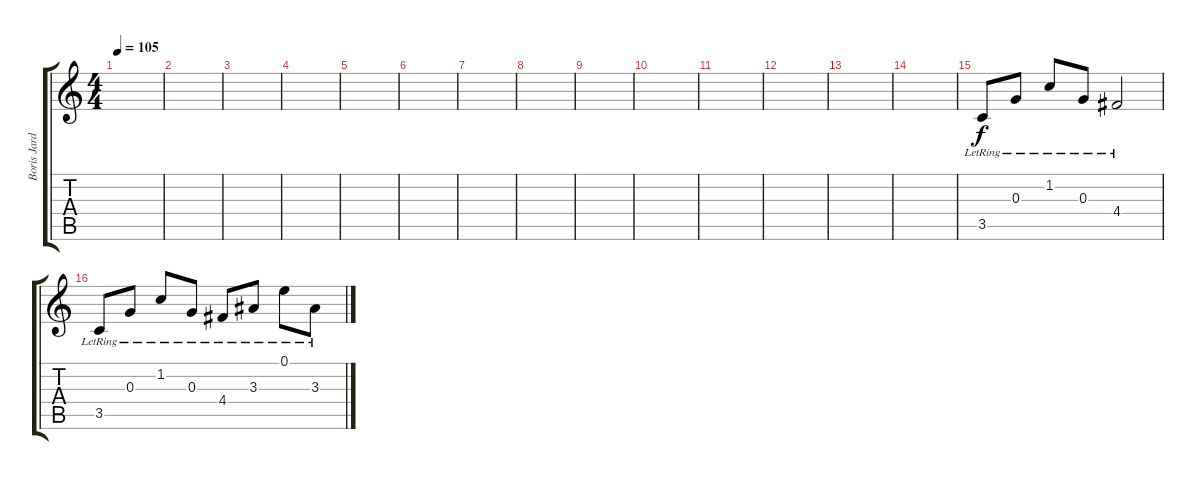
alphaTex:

\track ("Boris Jardel (guitare mélodique)" "Boris Jard") {instrument electricguitarclean}
\staff {score tabs}
\tuning (E4 B3 G3 D3 A2 E2) {hide}
\ts (4 4)
\tempo 105
\clef g2
\ks c
|
|
|
|
|
|
|
|
|
|
|
|
|
|
3.5{lr}.8 0.3{lr}.8 1.2{lr}.8 0.3{lr}.8 4.4{lr}.2 |
3.5{lr}.8 0.3{lr}.8 1.2{lr}.8 0.3{lr}.8 4.4{lr}.8 3.3{lr}.8 0.1{lr}.8 3.3{lr}.8
